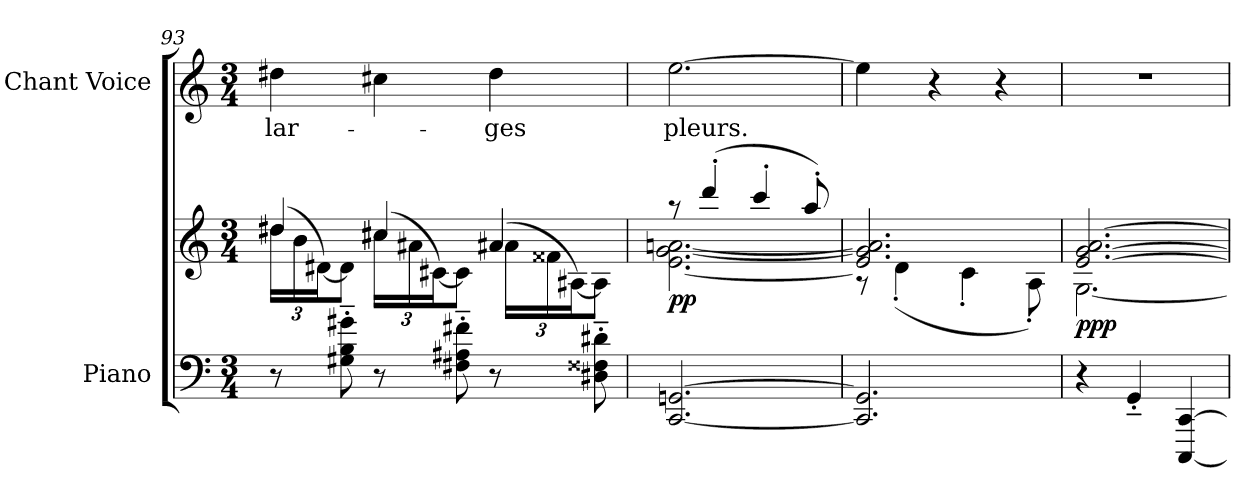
**kern	**kern	**dynam	**kern	**text
*part2	*part2	*part2	*part1	*part1
*staff3	*staff2	*staff2/3	*staff1	*staff1
*I"Piano	*	*	*I"Chant Voice	*
*I'Pno	*	*	*	*
!!LO:PB:g=z
*clefF4	*clefG2	*	*clefG2	*
*k[]	*k[]	*	*k[]	*
*M3/4	*M3/4	*	*M3/4	*
=93	=93	=93	=93	=93
*	*^	*	*	*
!	!	!	!	!	!LO:LY:b
8r	(4dd#X/	24dd#\LL	.	4dd#X\	lar-
.	.	24b\	.	.	.
.	.	[24d#X\J)	.	.	.
8G#X\'~ 8B\'~ 8g#X\'~	.	8d#\J]	.	.	.
8r	(4cc#X/	24cc#\LL	.	4cc#X\	.
.	.	24a#X\	.	.	.
.	.	[24c#X\J)	.	.	.
8F#X\'~ 8A#X\'~ 8f#X\'~	.	8c#\J]	.	.	.
!	!	!	!	!	!LO:LY:b
8r	(4a#X/	24a#\LL	.	4dd#\	-ges
.	.	24f##X\	.	.	.
.	.	[24A#X\J)	.	.	.
8D#X\'~ 8F##X\'~ 8d#X\'~	.	8A#\J]	.	.	.
=94	=94	=94	=94	=94	=94
!	!	!	!LO:DY:b	!	!LO:LY:b
[2.CC/ [2.GGn/	8r	[2.e\ [2.g\ [2.an\	pp	[2.ee\	pleurs.
.	(4ddd'/	.	.	.	.
.	4ccc'/	.	.	.	.
.	8aa'/)	.	.	.	.
=95	=95	=95	=95	=95	=95
2.CC/] 2.GG/]	2.e/] 2.g/] 2.a/]	8r	.	4ee\]	.
.	.	(4d'\	.	.	.
.	.	.	.	4r	.
.	.	4c'\	.	.	.
.	.	.	.	4r	.
.	.	8A'\)	.	.	.
=96	=96	=96	=96	=96	=96
!	!	!	!LO:DY:b	!	!
4r	[2.e/ [2.g/ [2.a/	[2.G\	ppp	2.r	.
4GG'~/	.	.	.	.	.
[4CCC/ [4CC/	.	.	.	.	.
*	*v	*v	*	*	*
=	=	=	=	=
*-	*-	*-	*-	*-
